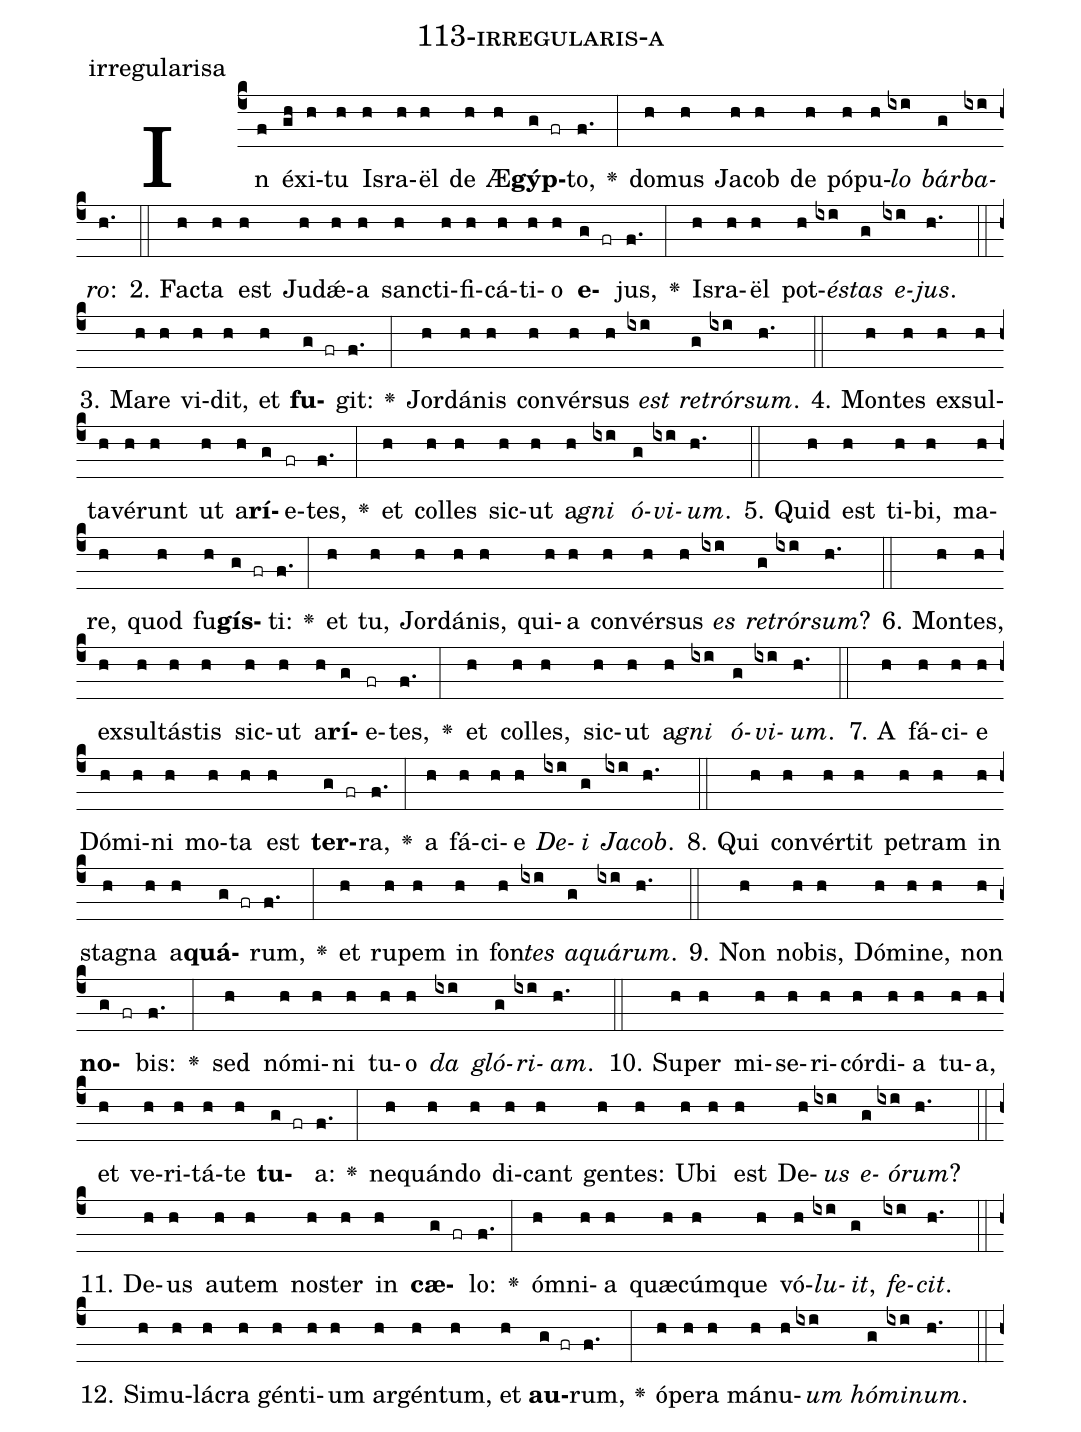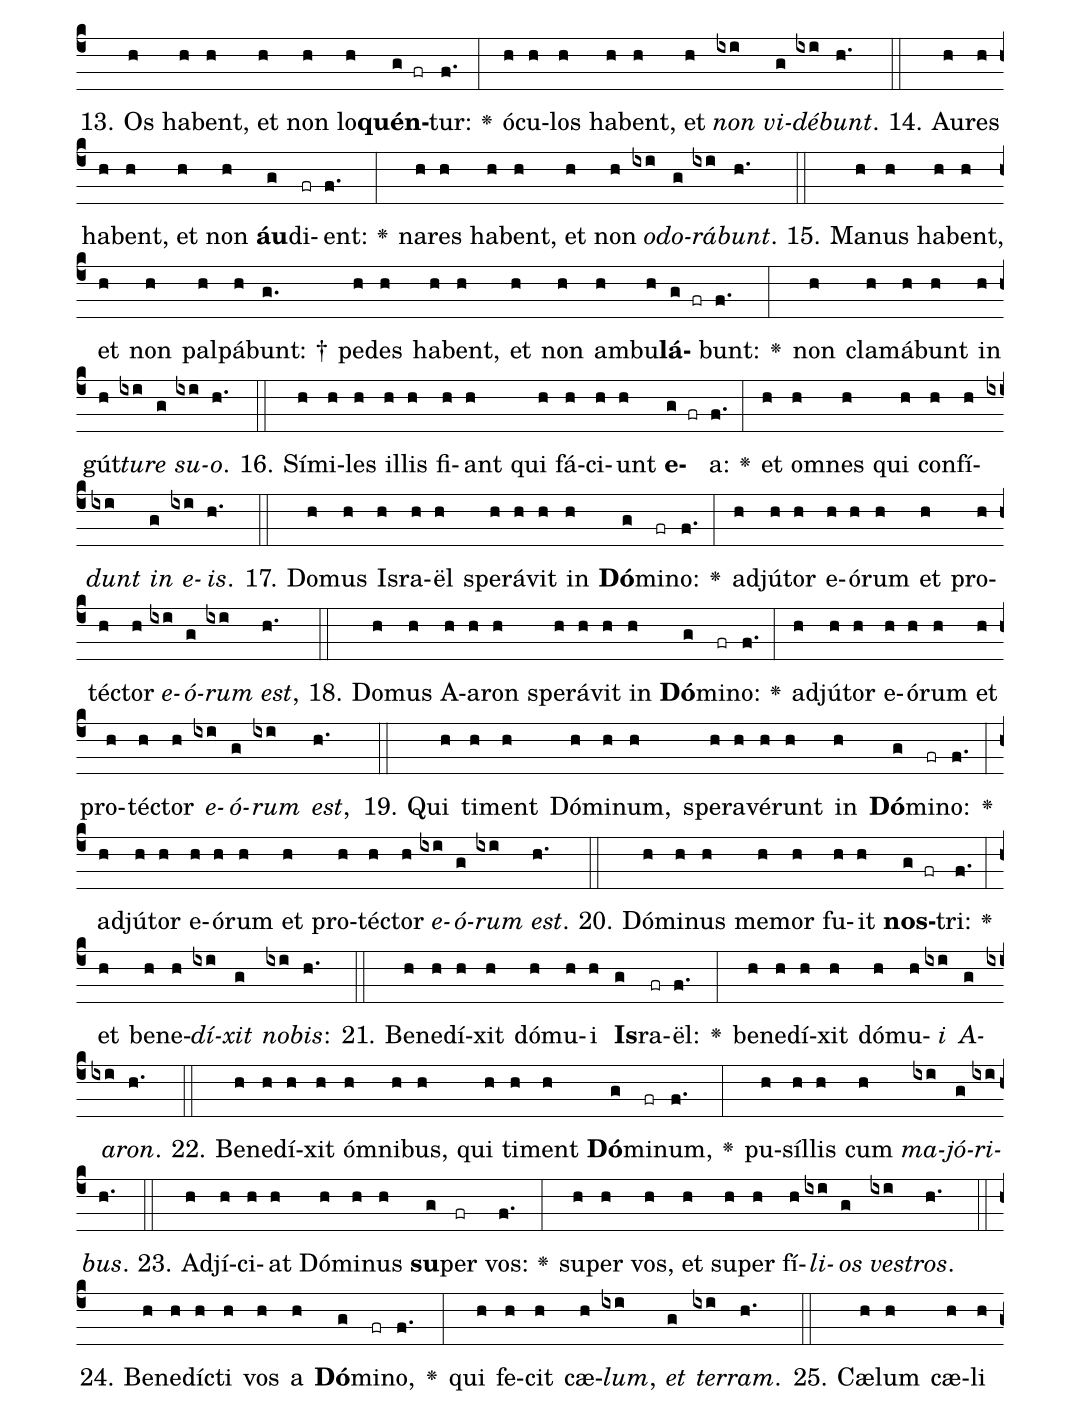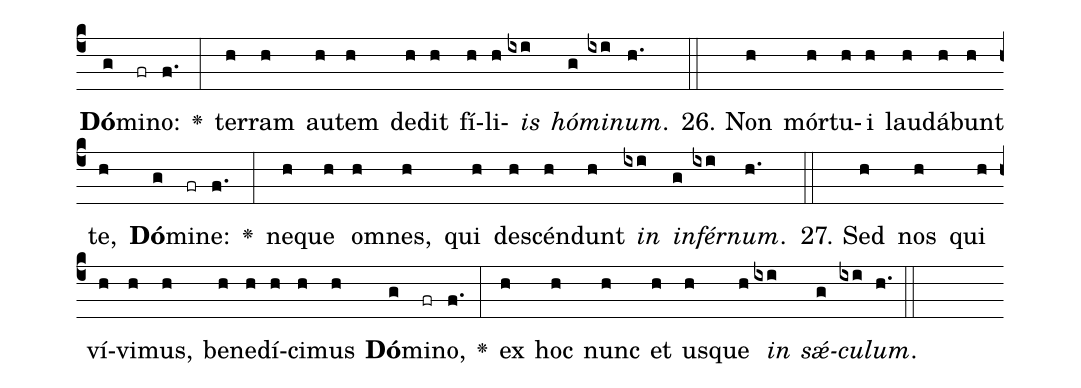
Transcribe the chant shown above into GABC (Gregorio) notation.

name: 113-irregularis-a;
annotation: irregularisa;
%%
(c4)In(f) éx(gh)i(h)tu(h) Is(h)ra(h)ël(h) de(h) Æ(h)<b>gýp</b>(g fr)to,(f.) <v>\greheightstar</v>(:) do(h)mus(h) Ja(h)cob(h) de(h) pó(h)pu(h)<i>lo</i>(ixi) <i>bár</i>(g)<i>ba</i>(ixi)<i>ro</i>:(h.) (::)
2. Fac(h)ta(h) est(h) Ju(h)dǽ(h)a(h) sanc(h)ti(h)fi(h)cá(h)ti(h)o(h) <b>e</b>(g fr)jus,(f.) <v>\greheightstar</v>(:) Is(h)ra(h)ël(h) pot(h)<i>és</i>(ixi)<i>tas</i>(g) <i>e</i>(ixi)<i>jus</i>.(h.) (::)
3. Ma(h)re(h) vi(h)dit,(h) et(h) <b>fu</b>(g fr)git:(f.) <v>\greheightstar</v>(:) Jor(h)dá(h)nis(h) con(h)vér(h)sus(h) <i>est</i>(ixi) <i>re</i>(g)<i>trór</i>(ixi)<i>sum</i>.(h.) (::)
4. Mon(h)tes(h) ex(h)sul(h)ta(h)vé(h)runt(h) ut(h) a(h)<b>rí</b>(g)e(fr)tes,(f.) <v>\greheightstar</v>(:) et(h) col(h)les(h) sic(h)ut(h) a(h)<i>gni</i>(ixi) <i>ó</i>(g)<i>vi</i>(ixi)<i>um</i>.(h.) (::)
5. Quid(h) est(h) ti(h)bi,(h) ma(h)re,(h) quod(h) fu(h)<b>gís</b>(g fr)ti:(f.) <v>\greheightstar</v>(:) et(h) tu,(h) Jor(h)dá(h)nis,(h) qui(h)a(h) con(h)vér(h)sus(h) <i>es</i>(ixi) <i>re</i>(g)<i>trór</i>(ixi)<i>sum</i>?(h.) (::)
6. Mon(h)tes,(h) ex(h)sul(h)tás(h)tis(h) sic(h)ut(h) a(h)<b>rí</b>(g)e(fr)tes,(f.) <v>\greheightstar</v>(:) et(h) col(h)les,(h) sic(h)ut(h) a(h)<i>gni</i>(ixi) <i>ó</i>(g)<i>vi</i>(ixi)<i>um</i>.(h.) (::)
7. A(h) fá(h)ci(h)e(h) Dó(h)mi(h)ni(h) mo(h)ta(h) est(h) <b>ter</b>(g fr)ra,(f.) <v>\greheightstar</v>(:) a(h) fá(h)ci(h)e(h) <i>De</i>(ixi)<i>i</i>(g) <i>Ja</i>(ixi)<i>cob</i>.(h.) (::)
8. Qui(h) con(h)vér(h)tit(h) pe(h)tram(h) in(h) sta(h)gna(h) a(h)<b>quá</b>(g fr)rum,(f.) <v>\greheightstar</v>(:) et(h) ru(h)pem(h) in(h) fon(h)<i>tes</i>(ixi) <i>a</i>(g)<i>quá</i>(ixi)<i>rum</i>.(h.) (::)
9. Non(h) no(h)bis,(h) Dó(h)mi(h)ne,(h) non(h) <b>no</b>(g fr)bis:(f.) <v>\greheightstar</v>(:) sed(h) nó(h)mi(h)ni(h) tu(h)o(h) <i>da</i>(ixi) <i>gló</i>(g)<i>ri</i>(ixi)<i>am</i>.(h.) (::)
10. Su(h)per(h) mi(h)se(h)ri(h)cór(h)di(h)a(h) tu(h)a,(h) et(h) ve(h)ri(h)tá(h)te(h) <b>tu</b>(g fr)a:(f.) <v>\greheightstar</v>(:) ne(h)quán(h)do(h) di(h)cant(h) gen(h)tes:(h) U(h)bi(h) est(h) De(h)<i>us</i>(ixi) <i>e</i>(g)<i>ó</i>(ixi)<i>rum</i>?(h.) (::)
11. De(h)us(h) au(h)tem(h) nos(h)ter(h) in(h) <b>cæ</b>(g fr)lo:(f.) <v>\greheightstar</v>(:) óm(h)ni(h)a(h) quæ(h)cúm(h)que(h) vó(h)<i>lu</i>(ixi)<i>it</i>,(g) <i>fe</i>(ixi)<i>cit</i>.(h.) (::)
12. Si(h)mu(h)lá(h)cra(h) gén(h)ti(h)um(h) ar(h)gén(h)tum,(h) et(h) <b>au</b>(g fr)rum,(f.) <v>\greheightstar</v>(:) ó(h)pe(h)ra(h) má(h)nu(h)<i>um</i>(ixi) <i>hó</i>(g)<i>mi</i>(ixi)<i>num</i>.(h.) (::)
13. Os(h) ha(h)bent,(h) et(h) non(h) lo(h)<b>quén</b>(g fr)tur:(f.) <v>\greheightstar</v>(:) ó(h)cu(h)los(h) ha(h)bent,(h) et(h) <i>non</i>(ixi) <i>vi</i>(g)<i>dé</i>(ixi)<i>bunt</i>.(h.) (::)
14. Au(h)res(h) ha(h)bent,(h) et(h) non(h) <b>áu</b>(g)di(fr)ent:(f.) <v>\greheightstar</v>(:) na(h)res(h) ha(h)bent,(h) et(h) non(h) <i>o</i>(ixi)<i>do</i>(g)<i>rá</i>(ixi)<i>bunt</i>.(h.) (::)
15. Ma(h)nus(h) ha(h)bent,(h) et(h) non(h) pal(h)pá(h)bunt: †(g.) pe(h)des(h) ha(h)bent,(h) et(h) non(h) am(h)bu(h)<b>lá</b>(g fr)bunt:(f.) <v>\greheightstar</v>(:) non(h) cla(h)má(h)bunt(h) in(h) gút(h)<i>tu</i>(ixi)<i>re</i>(g) <i>su</i>(ixi)<i>o</i>.(h.) (::)
16. Sí(h)mi(h)les(h) il(h)lis(h) fi(h)ant(h) qui(h) fá(h)ci(h)unt(h) <b>e</b>(g fr)a:(f.) <v>\greheightstar</v>(:) et(h) om(h)nes(h) qui(h) con(h)fí(h)<i>dunt</i>(ixi) <i>in</i>(g) <i>e</i>(ixi)<i>is</i>.(h.) (::)
17. Do(h)mus(h) Is(h)ra(h)ël(h) spe(h)rá(h)vit(h) in(h) <b>Dó</b>(g)mi(fr)no:(f.) <v>\greheightstar</v>(:) ad(h)jú(h)tor(h) e(h)ó(h)rum(h) et(h) pro(h)téc(h)tor(h) <i>e</i>(ixi)<i>ó</i>(g)<i>rum</i>(ixi) <i>est</i>,(h.) (::)
18. Do(h)mus(h) A(h)a(h)ron(h) spe(h)rá(h)vit(h) in(h) <b>Dó</b>(g)mi(fr)no:(f.) <v>\greheightstar</v>(:) ad(h)jú(h)tor(h) e(h)ó(h)rum(h) et(h) pro(h)téc(h)tor(h) <i>e</i>(ixi)<i>ó</i>(g)<i>rum</i>(ixi) <i>est</i>,(h.) (::)
19. Qui(h) ti(h)ment(h) Dó(h)mi(h)num,(h) spe(h)ra(h)vé(h)runt(h) in(h) <b>Dó</b>(g)mi(fr)no:(f.) <v>\greheightstar</v>(:) ad(h)jú(h)tor(h) e(h)ó(h)rum(h) et(h) pro(h)téc(h)tor(h) <i>e</i>(ixi)<i>ó</i>(g)<i>rum</i>(ixi) <i>est</i>.(h.) (::)
20. Dó(h)mi(h)nus(h) me(h)mor(h) fu(h)it(h) <b>nos</b>(g fr)tri:(f.) <v>\greheightstar</v>(:) et(h) be(h)ne(h)<i>dí</i>(ixi)<i>xit</i>(g) <i>no</i>(ixi)<i>bis</i>:(h.) (::)
21. Be(h)ne(h)dí(h)xit(h) dó(h)mu(h)i(h) <b>Is</b>(g)ra(fr)ël:(f.) <v>\greheightstar</v>(:) be(h)ne(h)dí(h)xit(h) dó(h)mu(h)<i>i</i>(ixi) <i>A</i>(g)<i>a</i>(ixi)<i>ron</i>.(h.) (::)
22. Be(h)ne(h)dí(h)xit(h) óm(h)ni(h)bus,(h) qui(h) ti(h)ment(h) <b>Dó</b>(g)mi(fr)num,(f.) <v>\greheightstar</v>(:) pu(h)síl(h)lis(h) cum(h) <i>ma</i>(ixi)<i>jó</i>(g)<i>ri</i>(ixi)<i>bus</i>.(h.) (::)
23. Ad(h)jí(h)ci(h)at(h) Dó(h)mi(h)nus(h) <b>su</b>(g)per(fr) vos:(f.) <v>\greheightstar</v>(:) su(h)per(h) vos,(h) et(h) su(h)per(h) fí(h)<i>li</i>(ixi)<i>os</i>(g) <i>ves</i>(ixi)<i>tros</i>.(h.) (::)
24. Be(h)ne(h)díc(h)ti(h) vos(h) a(h) <b>Dó</b>(g)mi(fr)no,(f.) <v>\greheightstar</v>(:) qui(h) fe(h)cit(h) cæ(h)<i>lum</i>,(ixi) <i>et</i>(g) <i>ter</i>(ixi)<i>ram</i>.(h.) (::)
25. Cæ(h)lum(h) cæ(h)li(h) <b>Dó</b>(g)mi(fr)no:(f.) <v>\greheightstar</v>(:) ter(h)ram(h) au(h)tem(h) de(h)dit(h) fí(h)li(h)<i>is</i>(ixi) <i>hó</i>(g)<i>mi</i>(ixi)<i>num</i>.(h.) (::)
26. Non(h) mór(h)tu(h)i(h) lau(h)dá(h)bunt(h) te,(h) <b>Dó</b>(g)mi(fr)ne:(f.) <v>\greheightstar</v>(:) ne(h)que(h) om(h)nes,(h) qui(h) de(h)scén(h)dunt(h) <i>in</i>(ixi) <i>in</i>(g)<i>fér</i>(ixi)<i>num</i>.(h.) (::)
27. Sed(h) nos(h) qui(h) ví(h)vi(h)mus,(h) be(h)ne(h)dí(h)ci(h)mus(h) <b>Dó</b>(g)mi(fr)no,(f.) <v>\greheightstar</v>(:) ex(h) hoc(h) nunc(h) et(h) us(h)que(h) <i>in</i>(ixi) <i>sǽ</i>(g)<i>cu</i>(ixi)<i>lum</i>.(h.) (::)
